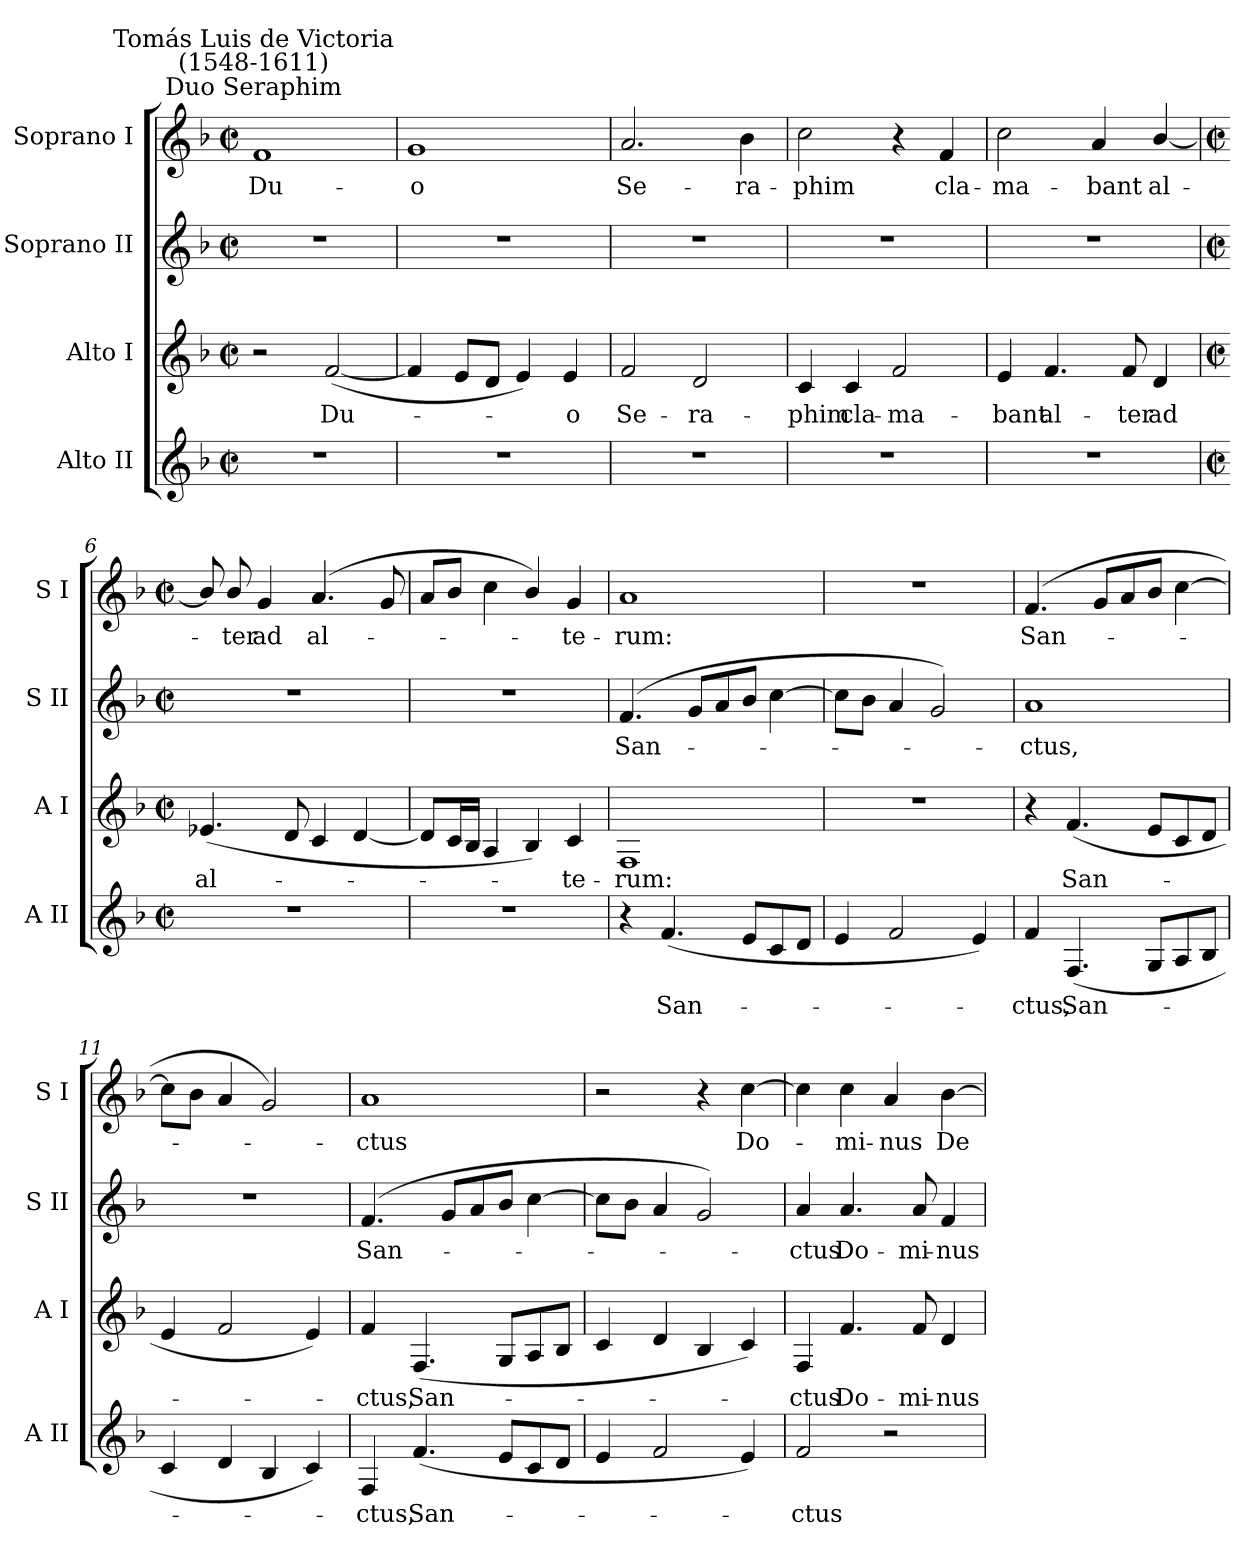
**kern	**text	**kern	**text	**kern	**text	**kern	**text
*part4	*part4	*part3	*part3	*part2	*part2	*part1	*part1
*staff4	*staff4	*staff3	*staff3	*staff2	*staff2	*staff1	*staff1
*I"Alto II	*	*I"Alto I	*	*I"Soprano II	*	*I"Soprano I	*
*I'A II	*	*I'A I	*	*I'S II	*	*I'S I	*
*clefG2	*	*clefG2	*	*clefG2	*	*clefG2	*
*k[b-]	*	*k[b-]	*	*k[b-]	*	*k[b-]	*
*F:	*	*F:	*	*F:	*	*F:	*
*M2/2	*	*M2/2	*	*M2/2	*	*M2/2	*
*met(c|)	*	*met(c|)	*	*met(c|)	*	*met(c|)	*
=1	=1	=1	=1	=1	=1	=1	=1
!	!	!	!	!	!	!LO:TX:a:cj:t=Duo Seraphim	!
!	!	!	!	!	!	!LO:TX:a:cj:t=Tomás Luis de Victoria\n(1548-1611)	!
!	!	!	!	!	!	!	!LO:LY:b
1r	.	2r	.	1r	.	1f	Du-
!	!	!	!LO:LY:b	!	!	!	!
.	.	(<[2f	Du-	.	.	.	.
=2	=2	=2	=2	=2	=2	=2	=2
!	!	!	!	!	!	!	!LO:LY:b
1r	.	4f]	.	1r	.	1g	-o
.	.	8eL	.	.	.	.	.
.	.	8dJ	.	.	.	.	.
.	.	4e)	.	.	.	.	.
!	!	!	!LO:LY:b	!	!	!	!
.	.	4e	o	.	.	.	.
=3	=3	=3	=3	=3	=3	=3	=3
!	!	!	!LO:LY:b	!	!	!	!LO:LY:b
1r	.	2f	Se-	1r	.	2.a	Se-
!	!	!	!LO:LY:b	!	!	!	!
.	.	2d	-ra-	.	.	.	.
!	!	!	!	!	!	!	!LO:LY:b
.	.	.	.	.	.	4b-	-ra-
=4	=4	=4	=4	=4	=4	=4	=4
!	!	!	!LO:LY:b	!	!	!	!LO:LY:b
1r	.	4c	-phim	1r	.	2cc	-phim
!	!	!	!LO:LY:b	!	!	!	!
.	.	4c	cla-	.	.	.	.
!	!	!	!LO:LY:b	!	!	!	!
.	.	2f	-ma-	.	.	4r	.
!	!	!	!	!	!	!	!LO:LY:b
.	.	.	.	.	.	4f	cla-
=5	=5	=5	=5	=5	=5	=5	=5
!	!	!	!LO:LY:b	!	!	!	!LO:LY:b
1r	.	4e	-bant	1r	.	2cc	-ma-
!	!	!	!LO:LY:b	!	!	!	!
.	.	4.f	al-	.	.	.	.
!	!	!	!	!	!	!	!LO:LY:b
.	.	.	.	.	.	4a	-bant
!	!	!	!LO:LY:b	!	!	!	!
.	.	8f	-ter	.	.	.	.
!	!	!	!LO:LY:b	!	!	!	!LO:LY:b
.	.	4d	ad	.	.	[4b-/	al-
!!LO:LB:g=z
=6	=6	=6	=6	=6	=6	=6	=6
*M2/2	*	*M2/2	*	*M2/2	*	*M2/2	*
*met(c|)	*	*met(c|)	*	*met(c|)	*	*met(c|)	*
!	!	!	!LO:LY:b	!	!	!	!
1r	.	(<4.e-X	al-	1r	.	8b-/]	.
!	!	!	!	!	!	!	!LO:LY:b
.	.	.	.	.	.	8b-/	ter
!	!	!	!	!	!	!	!LO:LY:b
.	.	.	.	.	.	4g	ad
.	.	8d	.	.	.	.	.
!	!	!	!	!	!	!	!LO:LY:b
.	.	4c	.	.	.	(>4.a	al-
.	.	[4d	.	.	.	.	.
.	.	.	.	.	.	8g	.
=7	=7	=7	=7	=7	=7	=7	=7
1r	.	8dL]	.	1r	.	8aL	.
.	.	16cL	.	.	.	8b-J	.
.	.	16B-JJ	.	.	.	.	.
.	.	4A	.	.	.	4cc	.
.	.	4B-)	.	.	.	4b-/)	.
!	!	!	!LO:LY:b	!	!	!	!LO:LY:b
.	.	4c	te-	.	.	4g	te-
=8	=8	=8	=8	=8	=8	=8	=8
!	!	!	!LO:LY:b	!	!LO:LY:b	!	!LO:LY:b
4r	.	1F	-rum:	(<4.f	San-	1a	-rum:
!	!LO:LY:b	!	!	!	!	!	!
(<4.f	San-	.	.	.	.	.	.
.	.	.	.	8gL	.	.	.
.	.	.	.	8a	.	.	.
8eL	.	.	.	8b-J	.	.	.
8c	.	.	.	[4cc	.	.	.
8dJ	.	.	.	.	.	.	.
=9	=9	=9	=9	=9	=9	=9	=9
4e	.	1r	.	8ccL]	.	1r	.
.	.	.	.	8b-J	.	.	.
2f	.	.	.	4a	.	.	.
.	.	.	.	2g)	.	.	.
4e)	.	.	.	.	.	.	.
=10	=10	=10	=10	=10	=10	=10	=10
!	!LO:LY:b	!	!	!	!LO:LY:b	!	!LO:LY:b
4f	ctus,	4r	.	1a	ctus,	(<4.f	San-
!	!LO:LY:b	!	!LO:LY:b	!	!	!	!
(<4.F	San-	(<4.f	San-	.	.	.	.
.	.	.	.	.	.	8gL	.
.	.	.	.	.	.	8a	.
8GL	.	8eL	.	.	.	8b-J	.
8A	.	8c	.	.	.	[4cc	.
8B-J	.	8dJ	.	.	.	.	.
=11	=11	=11	=11	=11	=11	=11	=11
4c	.	4e	.	1r	.	8ccL]	.
.	.	.	.	.	.	8b-J	.
4d	.	2f	.	.	.	4a	.
4B-	.	.	.	.	.	2g)	.
4c)	.	4e)	.	.	.	.	.
!!LO:LB:g=z
=12	=12	=12	=12	=12	=12	=12	=12
!	!LO:LY:b	!	!LO:LY:b	!	!LO:LY:b	!	!LO:LY:b
4F	ctus,	4f	ctus,	(<4.f	San-	1a	ctus
!	!LO:LY:b	!	!LO:LY:b	!	!	!	!
(<4.f	San-	(<4.F	San-	.	.	.	.
.	.	.	.	8gL	.	.	.
.	.	.	.	8a	.	.	.
8eL	.	8GL	.	8b-J	.	.	.
8c	.	8A	.	[4cc	.	.	.
8dJ	.	8B-J	.	.	.	.	.
=13	=13	=13	=13	=13	=13	=13	=13
4e	.	4c	.	8ccL]	.	2r	.
.	.	.	.	8b-J	.	.	.
2f	.	4d	.	4a	.	.	.
.	.	4B-	.	2g)	.	4r	.
!	!	!	!	!	!	!	!LO:LY:b
4e)	.	4c)	.	.	.	[4cc	Do-
=14	=14	=14	=14	=14	=14	=14	=14
!	!LO:LY:b	!	!LO:LY:b	!	!LO:LY:b	!	!
2f	ctus	4F	ctus	4a	ctus	4cc]	.
!	!	!	!LO:LY:b	!	!LO:LY:b	!	!LO:LY:b
.	.	4.f	Do-	4.a	Do-	4cc	mi-
!	!	!	!	!	!	!	!LO:LY:b
2r	.	.	.	.	.	4a	-nus
!	!	!	!LO:LY:b	!	!LO:LY:b	!	!
.	.	8f	-mi-	8a	-mi-	.	.
!	!	!	!LO:LY:b	!	!LO:LY:b	!	!LO:LY:b
.	.	4d	-nus	4f	-nus	[4b-	De-
=	=	=	=	=	=	=	=
*-	*-	*-	*-	*-	*-	*-	*-
